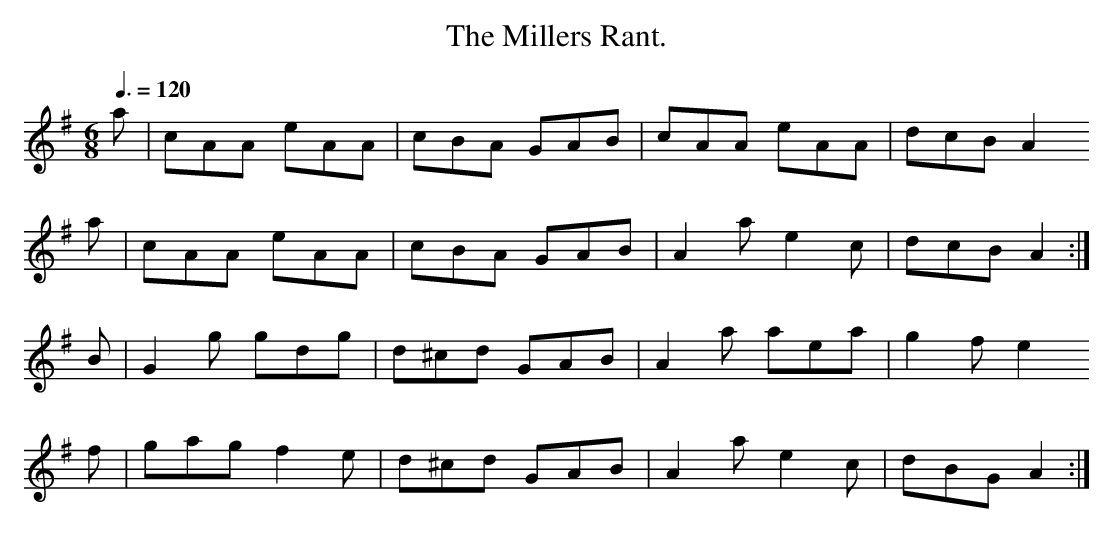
X:1
T:The Millers Rant.
M:6/8
L:1/8
Q:3/8=120
K:A Dorian
a | cAA eAA | cBA GAB | cAA eAA | dcB A2
a | cAA eAA | cBA GAB | A2a e2c | dcB A2 :|
B | G2g gdg | d^cd GAB | A2a aea | g2f e2
f | gag f2e | d^cd GAB | A2a e2c | dBG A2 :|
